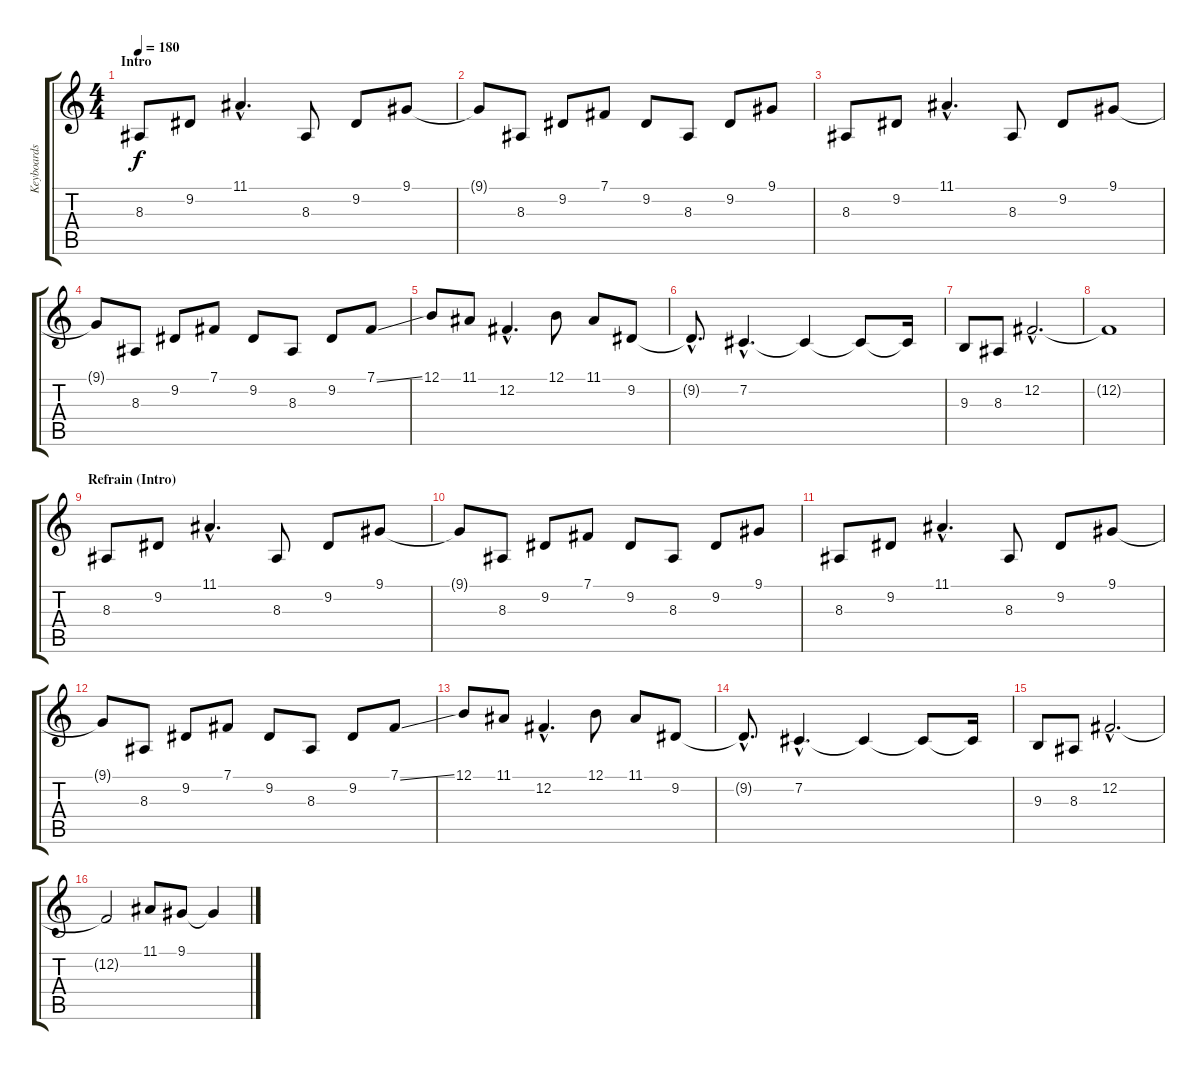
\track ("Keyboards" "Keyboards") {instrument mutedtrumpet}
\staff {score tabs}
\tuning (B3 Gb3 D3 A2 E2 B1) {hide}
\ts (4 4)
\section ("" "Intro")
\tempo 180
\clef g2
\ks c
8.3.8{dy f instrument mutedtrumpet} 9.2.8 11.1{hac}.4{d} 8.3.8 9.2.8 9.1.8 |
9.1{t}.8 8.3.8 9.2.8 7.1.8 9.2.8 8.3.8 9.2.8 9.1.8 |
8.3.8 9.2.8 11.1{hac}.4{d} 8.3.8 9.2.8 9.1.8 |
9.1{t}.8 8.3.8 9.2.8 7.1.8 9.2.8 8.3.8 9.2.8 7.1{ss}.8 |
12.1.8 11.1.8 12.2{hac}.4{d} 12.1.8 11.1.8 9.2.8 |
9.2{hac t}.8{d} 7.2{hac}.4{d} 7.2{t}.4 7.2{t}.8 7.2{t}.16 |
9.3.8 8.3.8 12.2{hac}.2{d} |
12.2{t}.1 |
\section ("" "Refrain (Intro)")
8.3.8 9.2.8 11.1{hac}.4{d} 8.3.8 9.2.8 9.1.8 |
9.1{t}.8 8.3.8 9.2.8 7.1.8 9.2.8 8.3.8 9.2.8 9.1.8 |
8.3.8 9.2.8 11.1{hac}.4{d} 8.3.8 9.2.8 9.1.8 |
9.1{t}.8 8.3.8 9.2.8 7.1.8 9.2.8 8.3.8 9.2.8 7.1{ss}.8 |
12.1.8 11.1.8 12.2{hac}.4{d} 12.1.8 11.1.8 9.2.8 |
9.2{hac t}.8{d} 7.2{hac}.4{d} 7.2{t}.4 7.2{t}.8 7.2{t}.16 |
9.3.8 8.3.8 12.2{hac}.2{d} |
12.2{t}.2 11.1.8 9.1.8 9.1{t}.4
